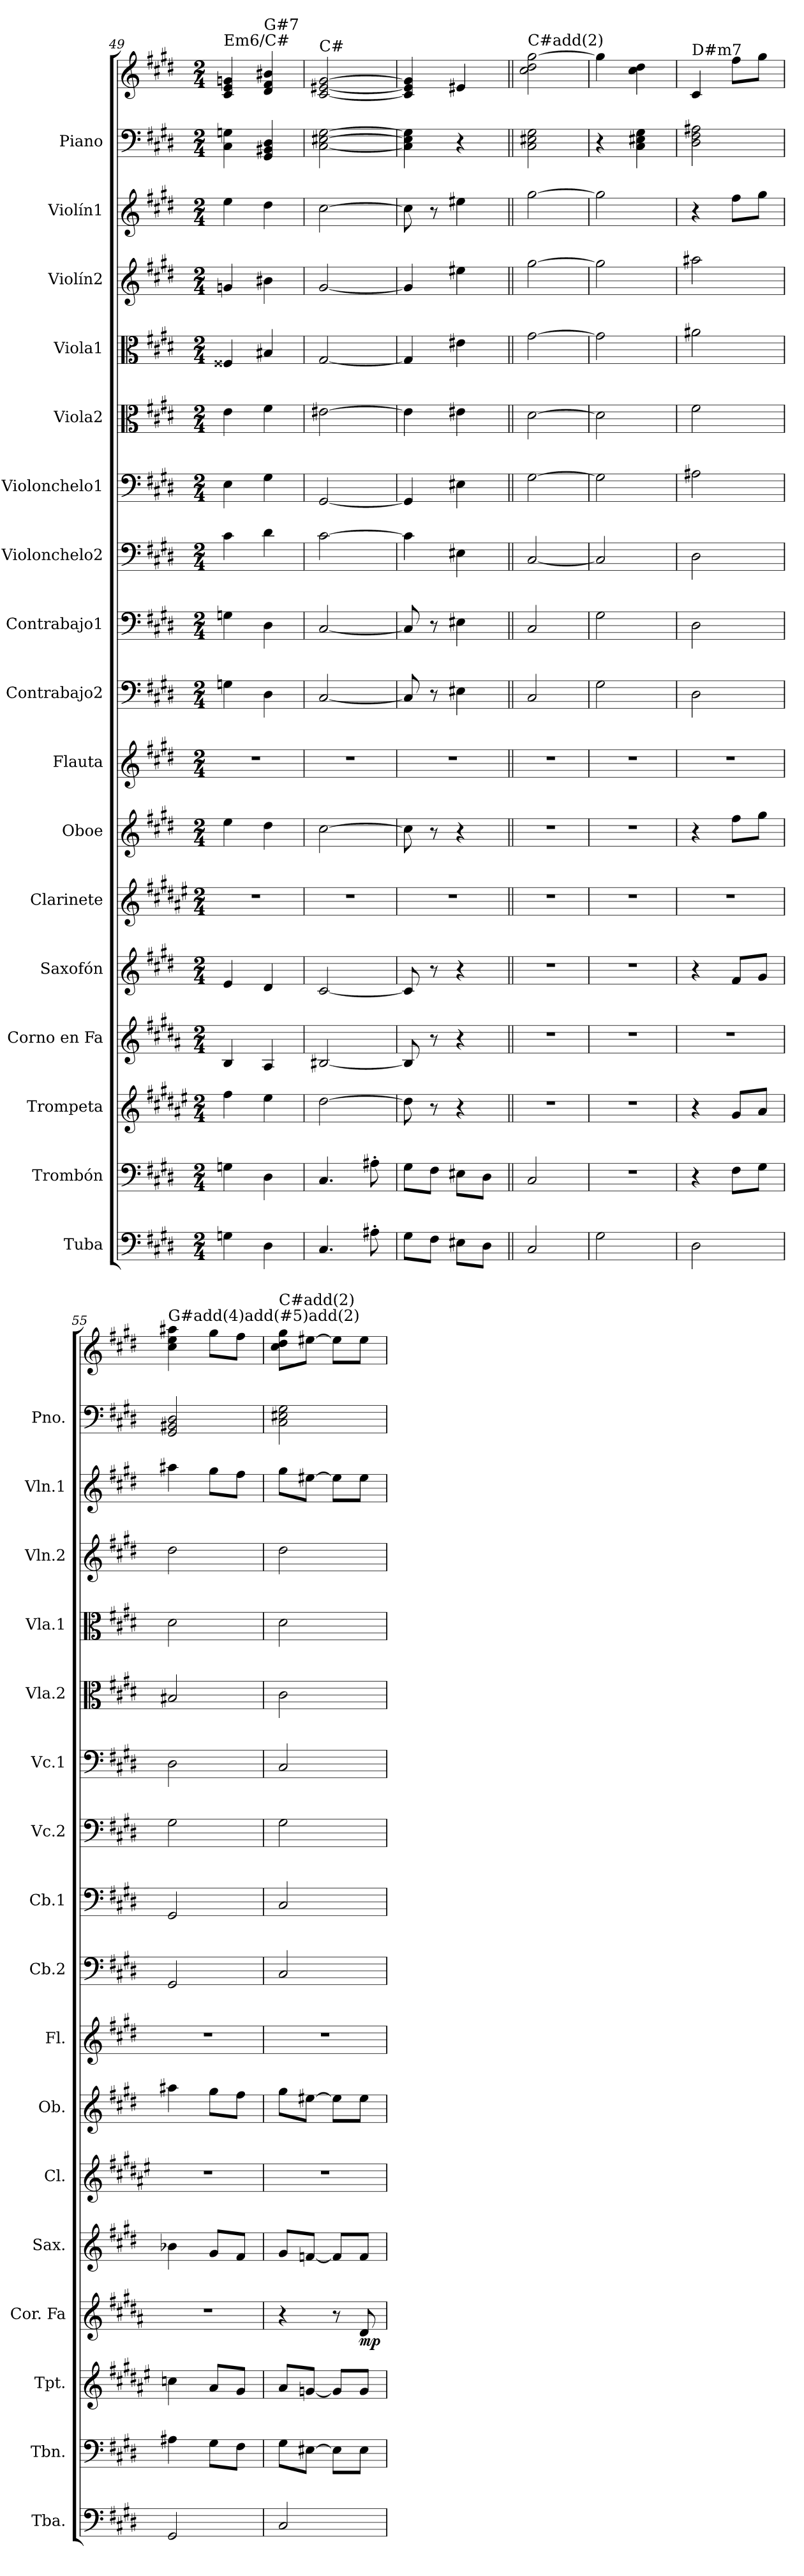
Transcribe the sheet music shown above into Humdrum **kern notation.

**kern	**kern	**kern	**kern	**dynam	**kern	**kern	**kern	**kern	**kern	**kern	**kern	**kern	**kern	**kern	**kern	**kern	**kern	**kern
*part17	*part16	*part15	*part14	*part14	*part13	*part12	*part11	*part10	*part9	*part8	*part7	*part6	*part5	*part4	*part3	*part2	*part1	*part1
*staff18	*staff17	*staff16	*staff15	*staff15	*staff14	*staff13	*staff12	*staff11	*staff10	*staff9	*staff8	*staff7	*staff6	*staff5	*staff4	*staff3	*staff2	*staff1
*I"Tuba	*I"Trombón	*I"Trompeta	*I"Corno en Fa	*	*I"Saxofón	*I"Clarinete	*I"Oboe	*I"Flauta	*I"Contrabajo2	*I"Contrabajo1	*I"Violonchelo2	*I"Violonchelo1	*I"Viola2	*I"Viola1	*I"Violín2	*I"Violín1	*I"Piano	*
*I'Tba.	*I'Tbn.	*I'Tpt.	*I'Cor. Fa	*	*I'Sax.	*I'Cl.	*I'Ob.	*I'Fl.	*I'Cb.2	*I'Cb.1	*I'Vc.2	*I'Vc.1	*I'Vla.2	*I'Vla.1	*I'Vln.2	*I'Vln.1	*I'Pno.	*
*clefF4	*clefF4	*clefG2	*clefG2	*	*clefG2	*clefG2	*clefG2	*clefG2	*clefF4	*clefF4	*clefF4	*clefF4	*clefC3	*clefC3	*clefG2	*clefG2	*clefF4	*clefG2
*	*	*ITrd1c2	*ITrd4c7	*	*ITrd8c14	*ITrd1c2	*	*	*ITrd7c12	*ITrd7c12	*	*	*	*	*	*	*	*
*k[f#c#g#d#]	*k[f#c#g#d#]	*k[f#c#g#d#]	*k[f#c#g#d#]	*	*k[f#c#g#d#]	*k[f#c#g#d#]	*k[f#c#g#d#]	*k[f#c#g#d#]	*k[f#c#g#d#]	*k[f#c#g#d#]	*k[f#c#g#d#]	*k[f#c#g#d#]	*k[f#c#g#d#]	*k[f#c#g#d#]	*k[f#c#g#d#]	*k[f#c#g#d#]	*k[f#c#g#d#]	*k[f#c#g#d#]
*M2/4	*M2/4	*M2/4	*M2/4	*	*M2/4	*M2/4	*M2/4	*M2/4	*M2/4	*M2/4	*M2/4	*M2/4	*M2/4	*M2/4	*M2/4	*M2/4	*M2/4	*M2/4
=49	=49	=49	=49	=49	=49	=49	=49	=49	=49	=49	=49	=49	=49	=49	=49	=49	=49	=49
!	!	!	!	!	!	!	!	!	!	!	!	!	!	!	!	!	!	!LO:TX:a:t=Em6/C#
4Gn\	4Gn\	4ee\	4E/	.	4E/	2r	4ee\	2r	4GGn\	4GGn\	4c#\	4E\	4e\	4F##X/	4gn/	4ee\	4C#\ 4Gn\	4c#/ 4e/ 4gn/
!	!	!	!	!	!	!	!	!	!	!	!	!	!	!	!	!	!	!LO:TX:a:t=G#7
4D#\	4D#\	4dd#\	4D#/	.	4D#/	.	4dd#\	.	4DD#\	4DD#\	4d#\	4G#\	4f#\	4B#X/	4b#X\	4dd#\	4GG#/ 4BB#X/ 4D#/	4d#/ 4f#/ 4b#X/
=50	=50	=50	=50	=50	=50	=50	=50	=50	=50	=50	=50	=50	=50	=50	=50	=50	=50	=50
!	!	!	!	!	!	!	!	!	!	!	!	!	!	!	!	!	!	!LO:TX:a:t=C#
4.C#/	4.C#/	[2cc#\	[2E#X/	.	[2C#/	2r	[2cc#\	2r	[2CC#/	[2CC#/	[2c#\	[2GG#/	[2e#X\	[2G#/	[2g#/	[2cc#\	[2C#\ [2E#X\ [2G#\	[2c#/ [2e#X/ [2g#/
8A#X'\	8A#X'\	.	.	.	.	.	.	.	.	.	.	.	.	.	.	.	.	.
=51	=51	=51	=51	=51	=51	=51	=51	=51	=51	=51	=51	=51	=51	=51	=51	=51	=51	=51
8G#\L	8G#\L	8cc#\]	8E#/]	.	8C#/]	2r	8cc#\]	2r	8CC#/]	8CC#/]	4c#\]	4GG#/]	4e#\]	4G#/]	4g#/]	8cc#\]	4C#\] 4E#\] 4G#\]	4c#/] 4e#/] 4g#/]
8F#\J	8F#\J	8r	8r	.	8r	.	8r	.	8r	8r	.	.	.	.	.	8r	.	.
8E#X\L	8E#X\L	4r	4r	.	4r	.	4r	.	4EE#X\	4EE#X\	4E#X\	4E#X\	4e#X\	4e#X\	4ee#X\	4ee#X\	4r	4e#X/
8D#\J	8D#\J	.	.	.	.	.	.	.	.	.	.	.	.	.	.	.	.	.
=52||	=52||	=52||	=52||	=52||	=52||	=52||	=52||	=52||	=52||	=52||	=52||	=52||	=52||	=52||	=52||	=52||	=52||	=52||
!	!	!	!	!	!	!	!	!	!	!	!	!	!	!	!	!	!	!LO:TX:a:t=C#add(2)
2C#/	2C#/	2r	2r	.	2r	2r	2r	2r	2CC#/	2CC#/	[2C#/	[2G#\	[2d#\	[2g#\	[2gg#\	[2gg#\	2C#\ 2E#X\ 2G#\	2cc#\ 2dd#\ [2gg#\
=53	=53	=53	=53	=53	=53	=53	=53	=53	=53	=53	=53	=53	=53	=53	=53	=53	=53	=53
2G#\	2r	2r	2r	.	2r	2r	2r	2r	2GG#\	2GG#\	2C#/]	2G#\]	2d#\]	2g#\]	2gg#\]	2gg#\]	4r	4gg#\]
.	.	.	.	.	.	.	.	.	.	.	.	.	.	.	.	.	4C#\ 4E#X\ 4G#\	4cc#\ 4dd#\
!!LO:PB:g=z
=54	=54	=54	=54	=54	=54	=54	=54	=54	=54	=54	=54	=54	=54	=54	=54	=54	=54	=54
!	!	!	!	!	!	!	!	!	!	!	!	!	!	!	!	!	!	!LO:TX:a:t=D#m7
2D#\	4r	4r	2r	.	4r	2r	4r	2r	2DD#\	2DD#\	2D#\	2A#X\	2f#\	2a#X\	2aa#X\	4r	2D#\ 2F#\ 2A#X\	4c#/
.	8F#\L	8f#/L	.	.	8F#/L	.	8ff#\L	.	.	.	.	.	.	.	.	8ff#\L	.	8ff#\L
.	8G#\J	8g#/J	.	.	8G#/J	.	8gg#\J	.	.	.	.	.	.	.	.	8gg#\J	.	8gg#\J
=55	=55	=55	=55	=55	=55	=55	=55	=55	=55	=55	=55	=55	=55	=55	=55	=55	=55	=55
!	!	!	!	!	!	!	!	!	!	!	!	!	!	!	!	!	!	!LO:TX:a:t=G#add(4)add(#5)add(2)
2GG#/	4A#X\	4b-X\	2r	.	4B-X\	2r	4aa#X\	2r	2GGG#/	2GGG#/	2G#\	2D#\	2B#X/	2d#\	2dd#\	4aa#X\	2GG#/ 2BB#X/ 2D#/	4cc#\ 4ee\ 4aa#X\
.	8G#\L	8g#/L	.	.	8G#/L	.	8gg#\L	.	.	.	.	.	.	.	.	8gg#\L	.	8gg#\L
.	8F#\J	8f#/J	.	.	8F#/J	.	8ff#\J	.	.	.	.	.	.	.	.	8ff#\J	.	8ff#\J
=56	=56	=56	=56	=56	=56	=56	=56	=56	=56	=56	=56	=56	=56	=56	=56	=56	=56	=56
!	!	!	!	!	!	!	!	!	!	!	!	!	!	!	!	!	!	!LO:TX:a:t=C#add(2)
2C#/	8G#\L	8g#/L	4r	.	8G#/L	2r	8gg#\L	2r	2CC#/	2CC#/	2G#\	2C#/	2c#\	2d#\	2dd#\	8gg#\L	2C#\ 2E#X\ 2G#\	8cc#\ 8dd#\ 8gg#\L
.	[8E#X\J	[8fn/J	.	.	[8Fn/J	.	[8ee#X\J	.	.	.	.	.	.	.	.	[8ee#X\J	.	[8ee#X\J
.	8E#\L]	8f/L]	8r	.	8F/L]	.	8ee#\L]	.	.	.	.	.	.	.	.	8ee#\L]	.	8ee#\L]
!	!	!	!	!LO:DY:b	!	!	!	!	!	!	!	!	!	!	!	!	!	!
.	8E#\J	8f/J	8G#/	mp	8F/J	.	8ee#\J	.	.	.	.	.	.	.	.	8ee#\J	.	8ee#\J
=	=	=	=	=	=	=	=	=	=	=	=	=	=	=	=	=	=	=
*-	*-	*-	*-	*-	*-	*-	*-	*-	*-	*-	*-	*-	*-	*-	*-	*-	*-	*-
